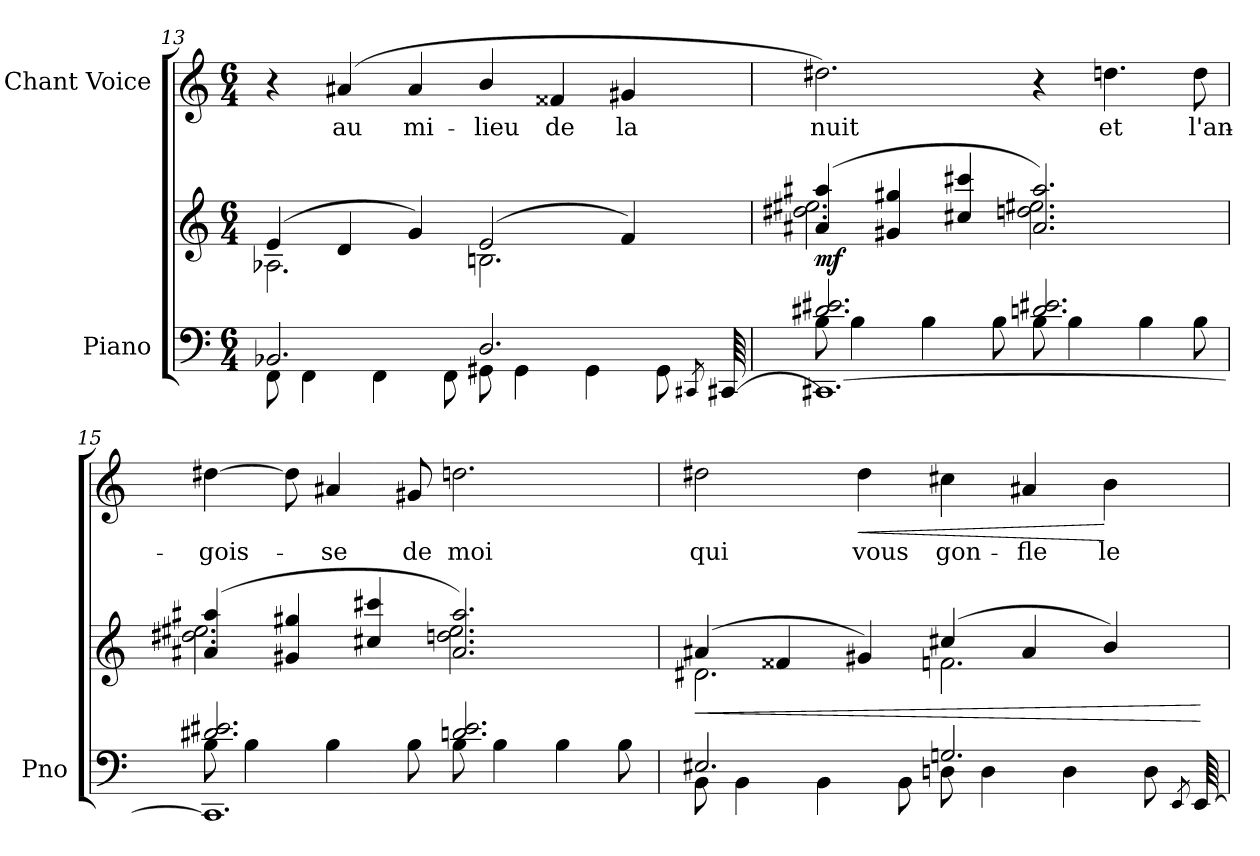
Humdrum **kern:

**kern	**kern	**dynam	**kern	**text	**dynam
*part2	*part2	*part2	*part1	*part1	*part1
*staff3	*staff2	*staff2/3	*staff1	*staff1	*staff1
*I"Piano	*	*	*I"Chant Voice	*	*
*I'Pno	*	*	*	*	*
*clefF4	*clefG2	*	*clefG2	*	*
*k[]	*k[]	*	*k[]	*	*
*M6/4	*M6/4	*	*M6/4	*	*
=13	=13	=13	=13	=13	=13
*^	*^	*	*	*	*
*	*^	*	*	*	*	*	*
2.BB-X/	8FF\	1ryy	(4e/	2.A-X\	.	4r	.	.
.	4FF\	.	.	.	.	.	.	.
.	.	.	4d/	.	.	(>4a#X/	au	.
.	4FF\	.	.	.	.	.	.	.
.	.	.	4g/)	.	.	4a#/	mi-	.
.	8FF\	.	.	.	.	.	.	.
2.D/	8GG#X\	.	(2e/	2.Bn\	.	4b/	-lieu	.
.	4GG#\	.	.	.	.	.	.	.
.	.	4..ryy	.	.	.	4f##X/	de	.
.	4GG#\	.	.	.	.	.	.	.
.	.	.	4f/)	.	.	4g#X/	la	.
.	8GG#\	.	.	.	.	.	.	.
.	.	32.ryy	.	.	.	.	.	.
.	.	8qCC#X/	.	.	.	.	.	.
.	.	[<64CC#!	.	.	.	.	.	.
=14	=14	=14	=14	=14	=14	=14	=14	=14
!	!	!	!	!	!LO:DY:b	!	!	!
2.d#X/ 2.e#X/	8B\	1.CC#X_	(4a#X/ 4aa#X/	2.dd#X\ 2.ee#X\	mf	2.dd#X\)	nuit	.
.	4B\	.	.	.	.	.	.	.
.	.	.	4g#X/ 4gg#X/	.	.	.	.	.
.	4B\	.	.	.	.	.	.	.
.	.	.	4cc#X/ 4ccc#X/	.	.	.	.	.
.	8B\	.	.	.	.	.	.	.
2.dn/ 2.e#X/	8B\	.	2.a#/ 2.aa#/)	2.ddn\ 2.ee#X\	.	4r	.	.
.	4B\	.	.	.	.	.	.	.
.	.	.	.	.	.	4.ddn\	et	.
.	4B\	.	.	.	.	.	.	.
.	8B\	.	.	.	.	8dd\	l'an-	.
=15	=15	=15	=15	=15	=15	=15	=15	=15
2.d#X/ 2.e#X/	8B\	1.CC#]	(4a#X/ 4aa#X/	2.dd#X\ 2.ee#X\	.	[4dd#X\	-gois-	.
.	4B\	.	.	.	.	.	.	.
.	.	.	4g#X/ 4gg#X/	.	.	8dd#\]	.	.
.	4B\	.	.	.	.	4a#X/	-se	.
.	.	.	4cc#X/ 4ccc#X/	.	.	.	.	.
.	8B\	.	.	.	.	8g#X/	de	.
2.dn/ 2.e#/	8B\	.	2.a#/ 2.aa#/)	2.ddn\ 2.ee#\	.	2.ddn\	moi	.
.	4B\	.	.	.	.	.	.	.
.	4B\	.	.	.	.	.	.	.
.	8B\	.	.	.	.	.	.	.
=16	=16	=16	=16	=16	=16	=16	=16	=16
!	!	!	!	!	!LO:HP:b	!	!	!
2.E#X/	8BB\	1ryy	(4a#X/	2.d#X\	<	2dd#X\	qui	.
.	4BB\	.	.	.	.	.	.	.
.	.	.	4f##X/	.	.	.	.	.
.	4BB\	.	.	.	.	.	.	.
!	!	!	!	!	!	!	!	!LO:HP:b
.	.	.	4g#X/)	.	.	4dd#\	vous	<
.	8BB\	.	.	.	.	.	.	.
2.Gn/	8Dn\	.	(4cc#X/	2.fn\	.	4cc#X\	gon-	.
.	4D\	.	.	.	.	.	.	.
.	.	4..ryy	4a#/	.	.	4a#X/	-fle	.
.	4D\	.	.	.	.	.	.	.
.	.	.	4b/)	.	.	4b\	le	[
.	8D\	.	.	.	.	.	.	.
.	.	32.ryy	.	.	.	.	.	.
.	.	8qEE/	.	.	.	.	.	.
.	.	[<64EE!	.	.	.	.	.	.
*v	*v	*v	*	*	*	*	*	*
*	*v	*v	*	*	*	*
.	.	[	.	.	.
=	=	=	=	=	=
*-	*-	*-	*-	*-	*-
